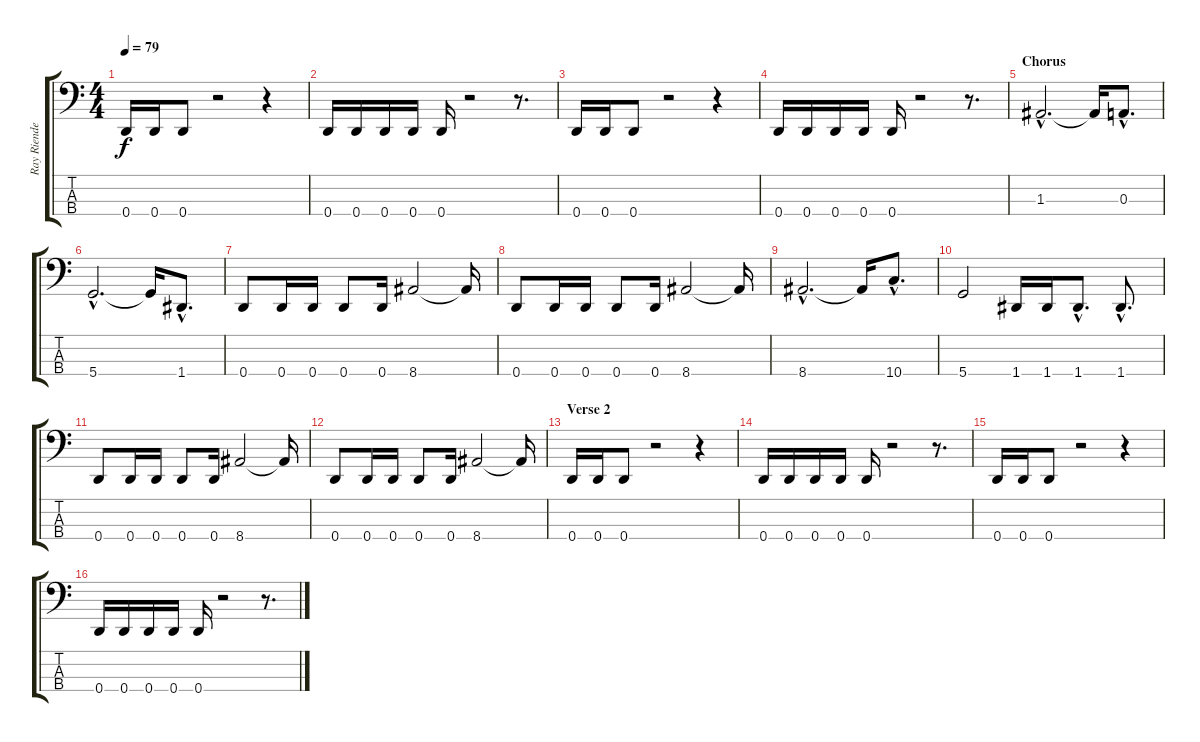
\track ("Ray Riendeau" "Ray Riende") {instrument electricbassfinger}
\staff {score tabs}
\tuning (G2 D2 A1 D1) {hide}
\ts (4 4)
\tempo 79
\clef f4
\ks c
0.4.16{dy f} 0.4.16 0.4.8 r.2 r.4 |
0.4.16 0.4.16 0.4.16 0.4.16 0.4.16 r.2 r.8{d} |
0.4.16 0.4.16 0.4.8 r.2 r.4 |
0.4.16 0.4.16 0.4.16 0.4.16 0.4.16 r.2 r.8{d} |
\section ("" "Chorus")
1.3{hac}.2{d} 1.3{t}.16 0.3{hac}.8{d} |
5.4{hac}.2{d} 5.4{t}.16 1.4{hac}.8{d} |
0.4.8 0.4.16 0.4.16 0.4.8 0.4.16 8.4.2 8.4{t}.16 |
0.4.8 0.4.16 0.4.16 0.4.8 0.4.16 8.4.2 8.4{t}.16 |
8.4{hac}.2{d} 8.4{t}.16 10.4{hac}.8{d} |
5.4.2 1.4.16 1.4.16 1.4{hac}.8{d} 1.4{hac}.8{d} |
0.4.8 0.4.16 0.4.16 0.4.8 0.4.16 8.4.2 8.4{t}.16 |
0.4.8 0.4.16 0.4.16 0.4.8 0.4.16 8.4.2 8.4{t}.16 |
\section ("" "Verse 2")
0.4.16 0.4.16 0.4.8 r.2 r.4 |
0.4.16 0.4.16 0.4.16 0.4.16 0.4.16 r.2 r.8{d} |
0.4.16 0.4.16 0.4.8 r.2 r.4 |
0.4.16 0.4.16 0.4.16 0.4.16 0.4.16 r.2 r.8{d}
